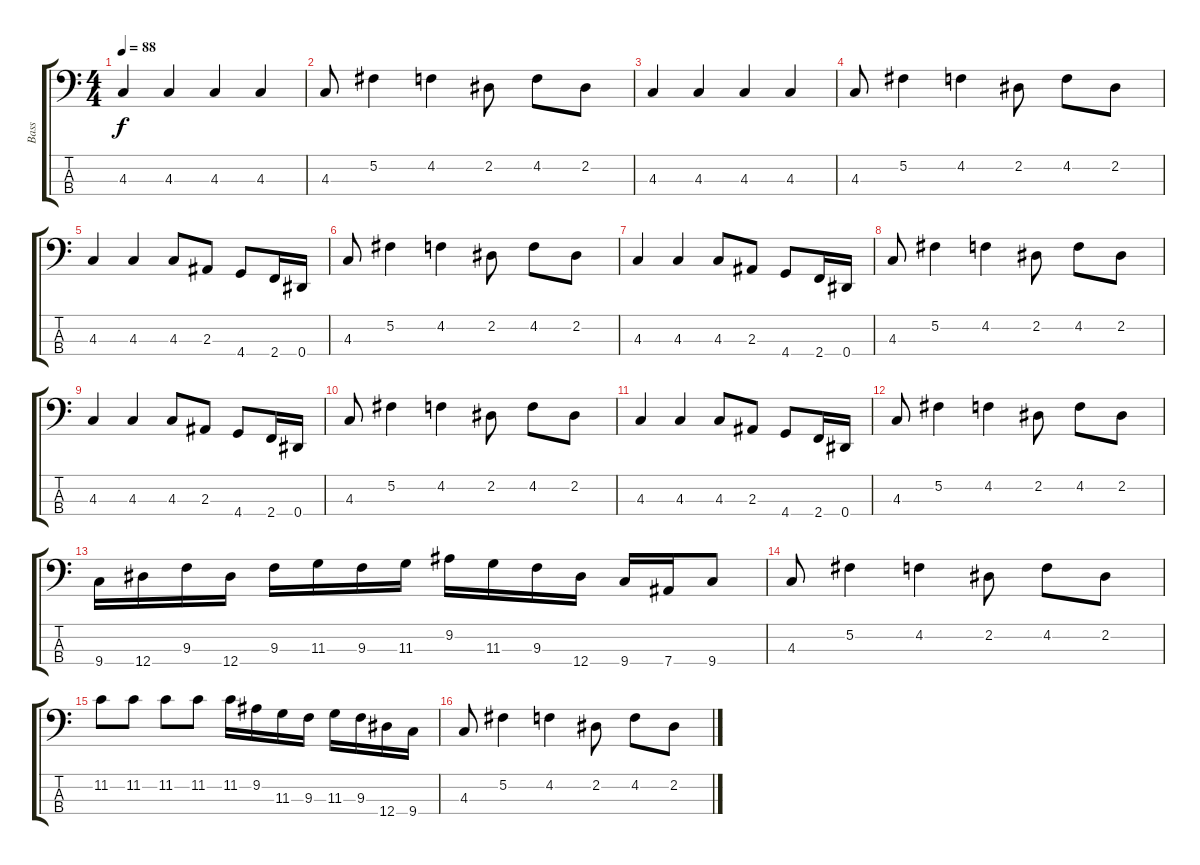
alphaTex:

\track ("Bass" "Bass") {instrument electricbasspick}
\staff {score tabs}
\tuning (Gb2 Db2 Ab1 Eb1) {hide}
\ts (4 4)
\tempo 88
\clef f4
\ks c
4.3.4{dy f} 4.3.4 4.3.4 4.3.4 |
4.3.8 5.2.4 4.2.4 2.2.8 4.2.8 2.2.8 |
4.3.4 4.3.4 4.3.4 4.3.4 |
4.3.8 5.2.4 4.2.4 2.2.8 4.2.8 2.2.8 |
4.3.4 4.3.4 4.3.8 2.3.8 4.4.8 2.4.16 0.4.16 |
4.3.8 5.2.4 4.2.4 2.2.8 4.2.8 2.2.8 |
4.3.4 4.3.4 4.3.8 2.3.8 4.4.8 2.4.16 0.4.16 |
4.3.8 5.2.4 4.2.4 2.2.8 4.2.8 2.2.8 |
4.3.4 4.3.4 4.3.8 2.3.8 4.4.8 2.4.16 0.4.16 |
4.3.8 5.2.4 4.2.4 2.2.8 4.2.8 2.2.8 |
4.3.4 4.3.4 4.3.8 2.3.8 4.4.8 2.4.16 0.4.16 |
4.3.8 5.2.4 4.2.4 2.2.8 4.2.8 2.2.8 |
9.4.16 12.4.16 9.3.16 12.4.16 9.3.16 11.3.16 9.3.16 11.3.16 9.2.16 11.3.16 9.3.16 12.4.16 9.4.16 7.4.16 9.4.8 |
4.3.8 5.2.4 4.2.4 2.2.8 4.2.8 2.2.8 |
11.2.8 11.2.8 11.2.8 11.2.8 11.2.16 9.2.16 11.3.16 9.3.16 11.3.16 9.3.16 12.4.16 9.4.16 |
4.3.8 5.2.4 4.2.4 2.2.8 4.2.8 2.2.8
